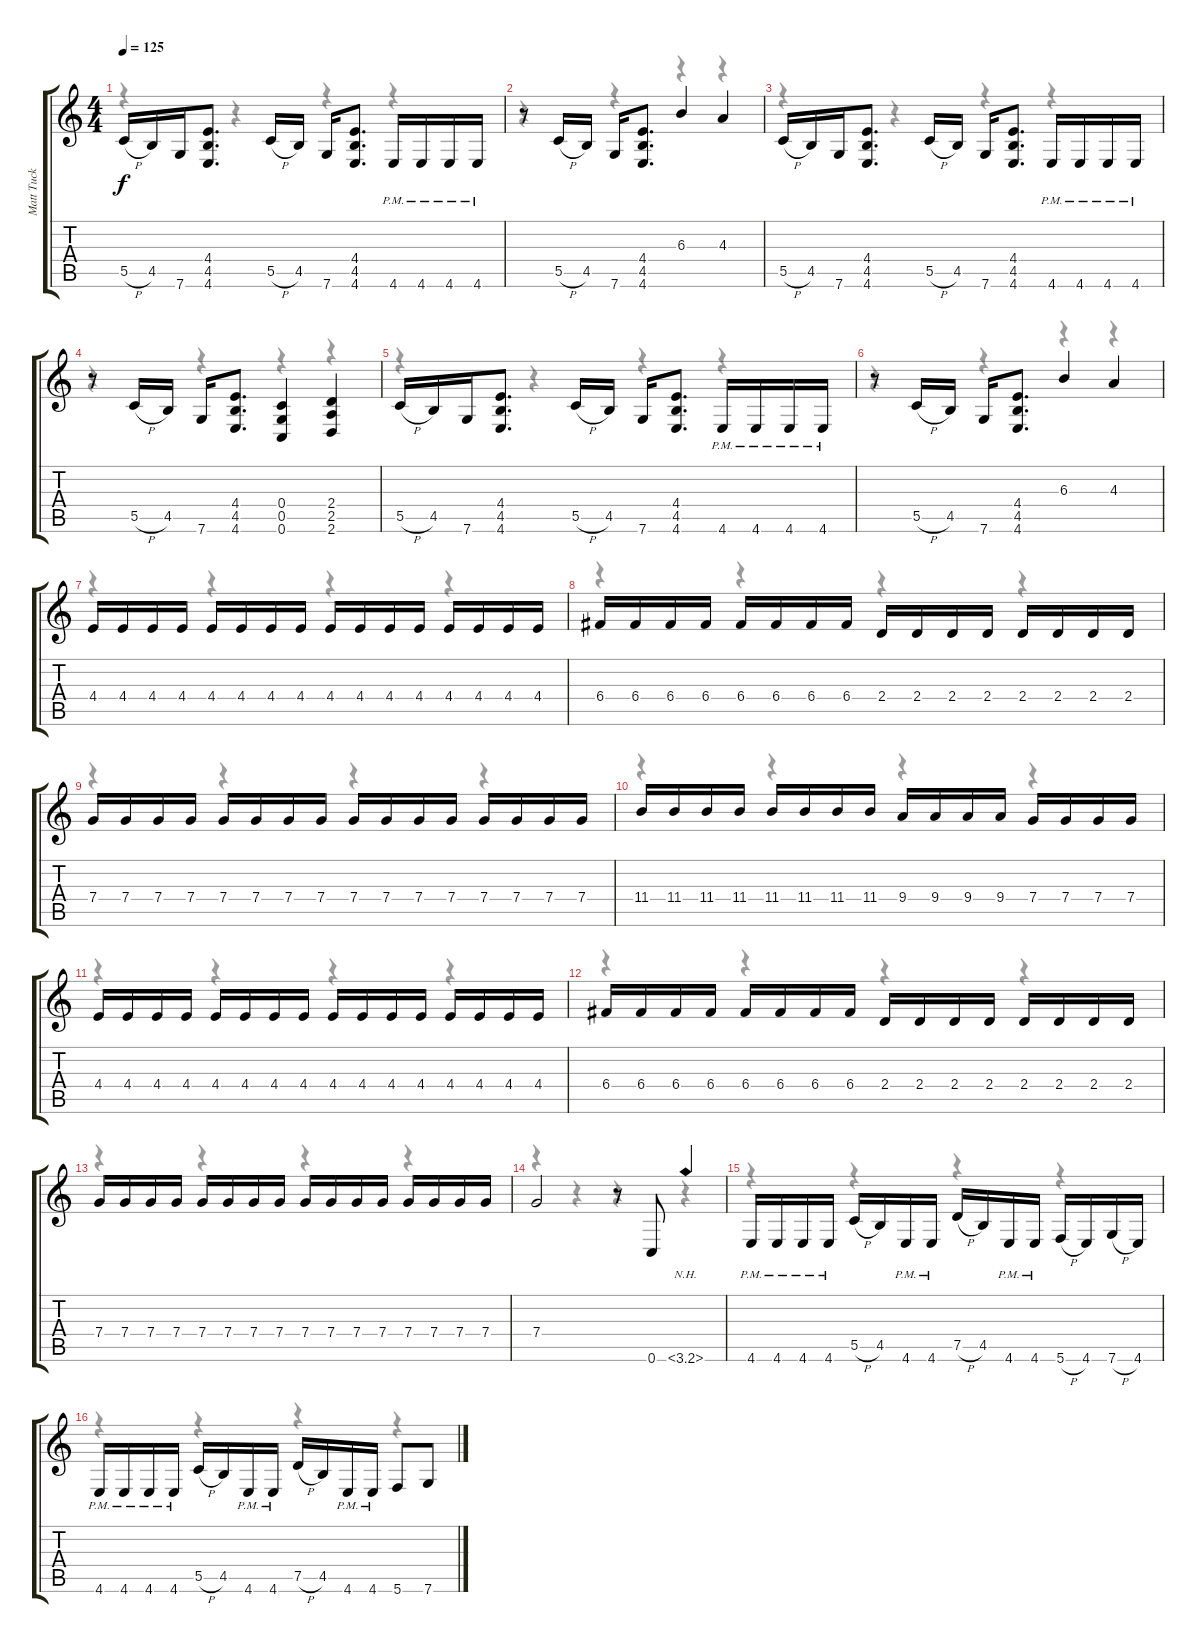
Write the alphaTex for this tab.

\track ("Matt Tuck" "Matt Tuck") {instrument distortionguitar}
\staff {score tabs}
\tuning (D4 A3 F3 C3 G2 C2) {hide}
\voice
\ts (4 4)
\tempo 125
\clef g2
\ks c
5.5{h}.16{dy f} 4.5.16 7.6.16 (4.4 4.5 4.6).8{d} 5.5{h}.16 4.5.16 7.6.16 (4.4 4.5 4.6).8{d} 4.6{pm}.16 4.6{pm}.16 4.6{pm}.16 4.6{pm}.16 |
r.8 5.5{h}.16 4.5.16 7.6.16 (4.4 4.5 4.6).8{d} 6.3.4 4.3.4 |
5.5{h}.16 4.5.16 7.6.16 (4.4 4.5 4.6).8{d} 5.5{h}.16 4.5.16 7.6.16 (4.4 4.5 4.6).8{d} 4.6{pm}.16 4.6{pm}.16 4.6{pm}.16 4.6{pm}.16 |
r.8 5.5{h}.16 4.5.16 7.6.16 (4.4 4.5 4.6).8{d} (0.4 0.5 0.6).4 (2.4 2.5 2.6).4 |
5.5{h}.16 4.5.16 7.6.16 (4.4 4.5 4.6).8{d} 5.5{h}.16 4.5.16 7.6.16 (4.4 4.5 4.6).8{d} 4.6{pm}.16 4.6{pm}.16 4.6{pm}.16 4.6{pm}.16 |
r.8 5.5{h}.16 4.5.16 7.6.16 (4.4 4.5 4.6).8{d} 6.3.4 4.3.4 |
4.4.16 4.4.16 4.4.16 4.4.16 4.4.16 4.4.16 4.4.16 4.4.16 4.4.16 4.4.16 4.4.16 4.4.16 4.4.16 4.4.16 4.4.16 4.4.16 |
6.4.16 6.4.16 6.4.16 6.4.16 6.4.16 6.4.16 6.4.16 6.4.16 2.4.16 2.4.16 2.4.16 2.4.16 2.4.16 2.4.16 2.4.16 2.4.16 |
7.4.16 7.4.16 7.4.16 7.4.16 7.4.16 7.4.16 7.4.16 7.4.16 7.4.16 7.4.16 7.4.16 7.4.16 7.4.16 7.4.16 7.4.16 7.4.16 |
11.4.16 11.4.16 11.4.16 11.4.16 11.4.16 11.4.16 11.4.16 11.4.16 9.4.16 9.4.16 9.4.16 9.4.16 7.4.16 7.4.16 7.4.16 7.4.16 |
4.4.16 4.4.16 4.4.16 4.4.16 4.4.16 4.4.16 4.4.16 4.4.16 4.4.16 4.4.16 4.4.16 4.4.16 4.4.16 4.4.16 4.4.16 4.4.16 |
6.4.16 6.4.16 6.4.16 6.4.16 6.4.16 6.4.16 6.4.16 6.4.16 2.4.16 2.4.16 2.4.16 2.4.16 2.4.16 2.4.16 2.4.16 2.4.16 |
7.4.16 7.4.16 7.4.16 7.4.16 7.4.16 7.4.16 7.4.16 7.4.16 7.4.16 7.4.16 7.4.16 7.4.16 7.4.16 7.4.16 7.4.16 7.4.16 |
7.4.2 r.8 0.6.8 3.6{nh}.4 |
4.6{pm}.16 4.6{pm}.16 4.6{pm}.16 4.6{pm}.16 5.5{h}.16 4.5.16 4.6{pm}.16 4.6{pm}.16 7.5{h}.16 4.5.16 4.6{pm}.16 4.6{pm}.16 5.6{h}.16 4.6.16 7.6{h}.16 4.6.16 |
4.6{pm}.16 4.6{pm}.16 4.6{pm}.16 4.6{pm}.16 5.5{h}.16 4.5.16 4.6{pm}.16 4.6{pm}.16 7.5{h}.16 4.5.16 4.6{pm}.16 4.6{pm}.16 5.6.8 7.6.8
\voice
\clef g2
\ottava regular
\simile none
\ks c
r.4{dy f} r.4 r.4 r.4 |
r.4 r.4 r.4 r.4 |
r.4 r.4 r.4 r.4 |
r.4 r.4 r.4 r.4 |
r.4 r.4 r.4 r.4 |
r.4 r.4 r.4 r.4 |
r.4 r.4 r.4 r.4 |
r.4 r.4 r.4 r.4 |
r.4 r.4 r.4 r.4 |
r.4 r.4 r.4 r.4 |
r.4 r.4 r.4 r.4 |
r.4 r.4 r.4 r.4 |
r.4 r.4 r.4 r.4 |
r.4 r.4 r.4 r.4 |
r.4 r.4 r.4 r.4 |
r.4 r.4 r.4 r.4
